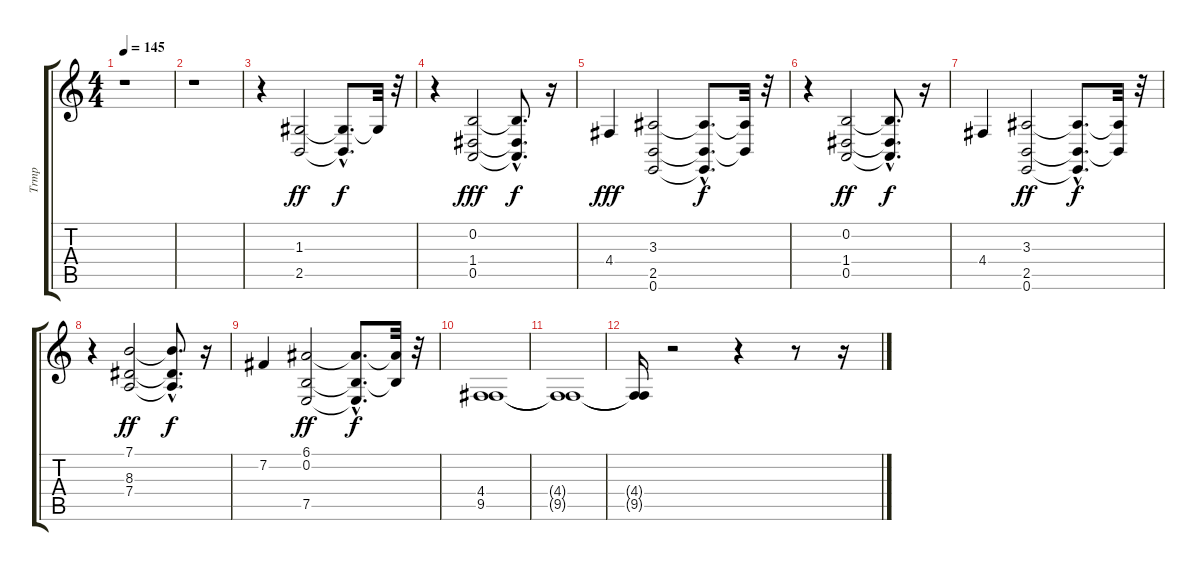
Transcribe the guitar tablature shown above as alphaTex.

\track ("Trmp" "Trmp") {instrument trumpet}
\staff {score tabs}
\tuning (E4 B3 G3 D3 A2 E2) {hide}
\ts (4 4)
\tempo 145
\clef g2
\ks c
r.1{dy f} |
r.1 |
r.4 (1.3 2.5).2{dy ff} (1.3{hac t} 2.5{hac t}).8{d dy f} 1.3{t}.32 r.32 |
r.4 (0.2 1.4 0.5).2{dy fff} (0.2{hac t} 1.4{hac t} 0.5{hac t}).8{d dy f} r.16 |
4.4.4{dy fff} (3.3 2.5 0.6).2 (3.3{hac t} 2.5{hac t} 0.6{hac t}).8{d dy f} (3.3{t} 2.5{t}).32 r.32 |
r.4 (0.2 1.4 0.5).2{dy ff} (0.2{hac t} 1.4{hac t} 0.5{hac t}).8{d dy f} r.16 |
4.4.4 (3.3 2.5 0.6).2{dy ff} (3.3{hac t} 2.5{hac t} 0.6{hac t}).8{d dy f} (3.3{t} 2.5{t}).32 r.32 |
r.4 (7.1 8.3 7.4).2{dy ff} (7.1{hac t} 8.3{hac t} 7.4{hac t}).8{d dy f} r.16 |
7.2.4 (6.1 0.2 7.5).2{dy ff} (6.1{hac t} 0.2{hac t} 7.5{hac t}).8{d dy f} (6.1{t} 0.2{t}).32 r.32 |
(4.4 9.5).1 |
(4.4{t} 9.5{t}).1 |
(4.4{t} 9.5{t}).16 r.2 r.4 r.8 r.16
